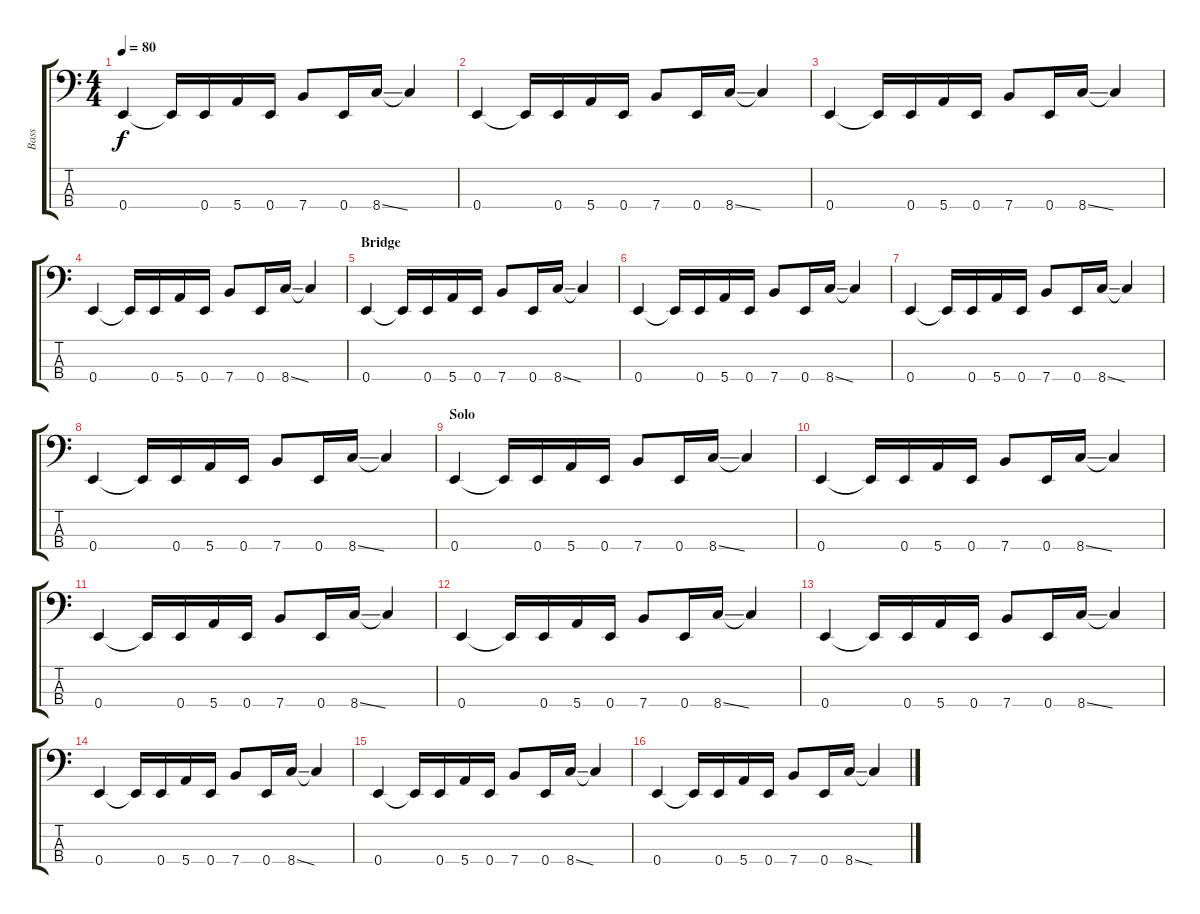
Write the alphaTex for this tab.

\track ("Bass" "Bass") {instrument electricbasspick}
\staff {score tabs}
\tuning (G2 D2 A1 E1) {hide}
\ts (4 4)
\tempo 80
\clef f4
\ks c
0.4.4{dy f} 0.4{t}.16 0.4.16 5.4.16 0.4.16 7.4.8 0.4.16 8.4{ss}.16 8.4{t}.4 |
0.4.4 0.4{t}.16 0.4.16 5.4.16 0.4.16 7.4.8 0.4.16 8.4{ss}.16 8.4{t}.4 |
0.4.4 0.4{t}.16 0.4.16 5.4.16 0.4.16 7.4.8 0.4.16 8.4{ss}.16 8.4{t}.4 |
0.4.4 0.4{t}.16 0.4.16 5.4.16 0.4.16 7.4.8 0.4.16 8.4{ss}.16 8.4{t}.4 |
\section ("" "Bridge")
0.4.4 0.4{t}.16 0.4.16 5.4.16 0.4.16 7.4.8 0.4.16 8.4{ss}.16 8.4{t}.4 |
0.4.4 0.4{t}.16 0.4.16 5.4.16 0.4.16 7.4.8 0.4.16 8.4{ss}.16 8.4{t}.4 |
0.4.4 0.4{t}.16 0.4.16 5.4.16 0.4.16 7.4.8 0.4.16 8.4{ss}.16 8.4{t}.4 |
0.4.4 0.4{t}.16 0.4.16 5.4.16 0.4.16 7.4.8 0.4.16 8.4{ss}.16 8.4{t}.4 |
\section ("" "Solo")
0.4.4 0.4{t}.16 0.4.16 5.4.16 0.4.16 7.4.8 0.4.16 8.4{ss}.16 8.4{t}.4 |
0.4.4 0.4{t}.16 0.4.16 5.4.16 0.4.16 7.4.8 0.4.16 8.4{ss}.16 8.4{t}.4 |
0.4.4 0.4{t}.16 0.4.16 5.4.16 0.4.16 7.4.8 0.4.16 8.4{ss}.16 8.4{t}.4 |
0.4.4 0.4{t}.16 0.4.16 5.4.16 0.4.16 7.4.8 0.4.16 8.4{ss}.16 8.4{t}.4 |
0.4.4 0.4{t}.16 0.4.16 5.4.16 0.4.16 7.4.8 0.4.16 8.4{ss}.16 8.4{t}.4 |
0.4.4 0.4{t}.16 0.4.16 5.4.16 0.4.16 7.4.8 0.4.16 8.4{ss}.16 8.4{t}.4 |
0.4.4 0.4{t}.16 0.4.16 5.4.16 0.4.16 7.4.8 0.4.16 8.4{ss}.16 8.4{t}.4 |
0.4.4 0.4{t}.16 0.4.16 5.4.16 0.4.16 7.4.8 0.4.16 8.4{ss}.16 8.4{t}.4
